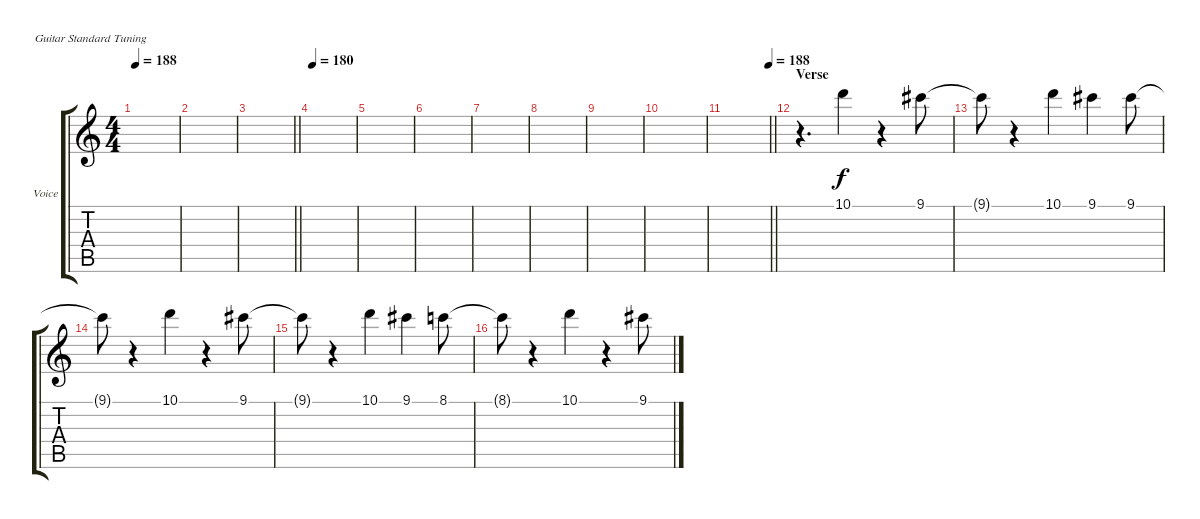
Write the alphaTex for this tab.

\bracketExtendMode groupsimilarinstruments
\firstSystemTrackNameOrientation horizontal
\otherSystemsTrackNameOrientation horizontal
\track ("Voice" "Voice") {mute instrument synthvoice}
\staff {score tabs}
\tuning (E4 B3 G3 D3 A2 E2)
\displaytranspose 12
\ts (4 4)
\tempo 188
\clef g2
\ks c
|
|
\barLineRight lightlight
|
\tempo 180
|
|
|
|
|
|
|
\tempo (188 1)
\barLineRight lightlight
|
\section ("" "Verse")
r.4{d} 10.1.4 r.4 9.1.8 |
9.1{t}.8 r.4 10.1.4 9.1.4 9.1.8 |
9.1{t}.8 r.4 10.1.4 r.4 9.1.8 |
9.1{t}.8 r.4 10.1.4 9.1.4 8.1.8 |
8.1{t}.8 r.4 10.1.4 r.4 9.1.8
